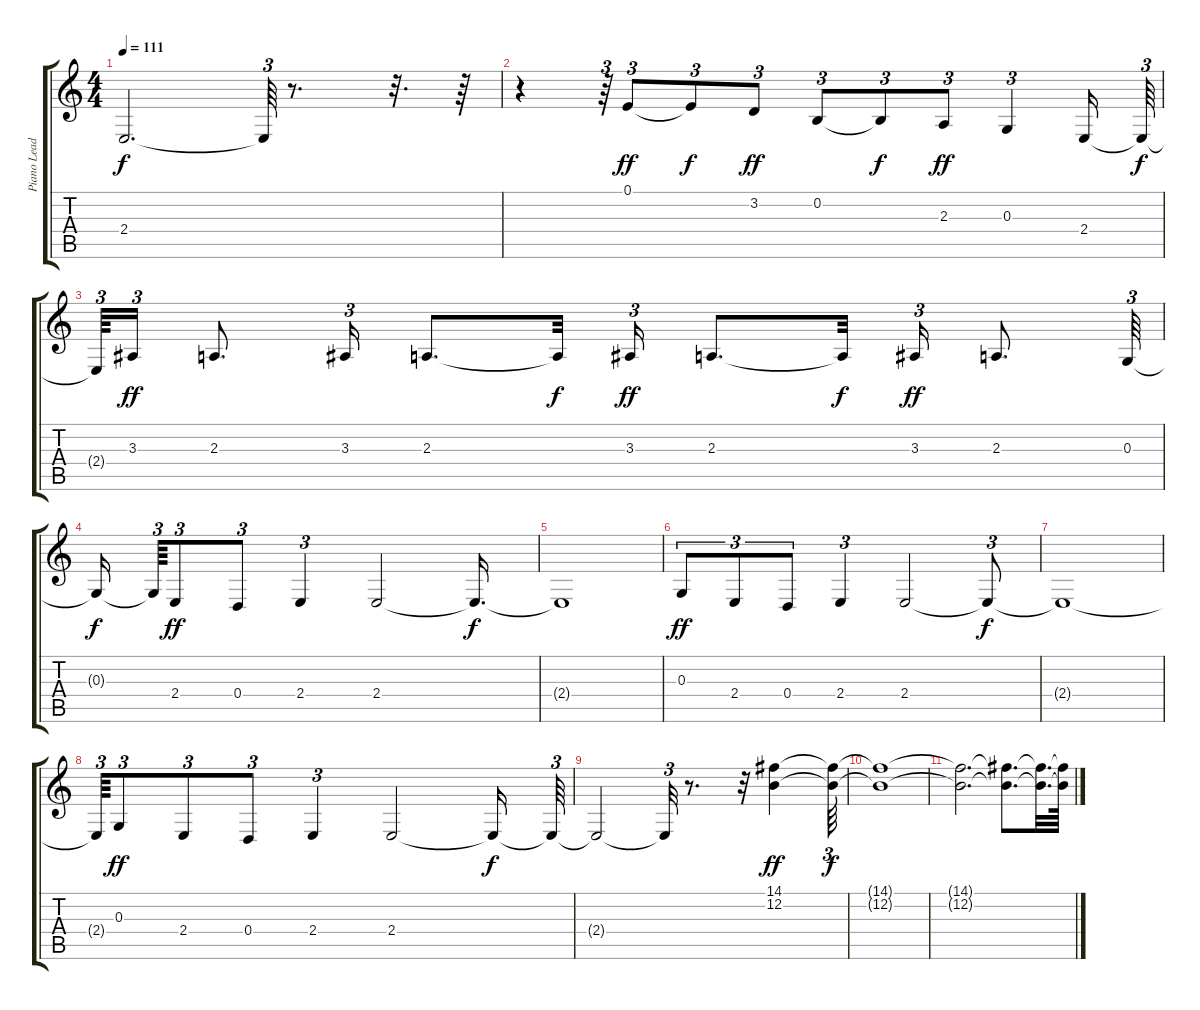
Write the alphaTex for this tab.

\track ("Piano Lead" "Piano Lead") {solo instrument acousticgrandpiano}
\staff {score tabs}
\tuning (E4 B3 G3 D3 A2 E2) {hide}
\ts (4 4)
\tempo 111
\clef g2
\ks c
2.4{t}.2{d dy f} 2.4{t}.64{tu (3 2)} r.8{d} r.32{d} r.64 |
r.4 r.64{tu (3 2)} 0.1.8{tu (3 2) dy ff} 0.1{t}.8{tu (3 2) dy f} 3.2.8{tu (3 2) dy ff} 0.2.8{tu (3 2)} 0.2{t}.8{tu (3 2) dy f} 2.3.8{tu (3 2) dy ff} 0.3.4{tu (3 2)} 2.4.16 2.4{t}.64{tu (3 2) dy f} |
2.4{t}.64{tu (3 2)} 3.3.16{tu (3 2) dy ff} 2.3.8{d} 3.3.16{tu (3 2)} 2.3.8{d} 2.3{t}.32{dy f} 3.3.16{tu (3 2) dy ff} 2.3.8{d} 2.3{t}.32{dy f} 3.3.16{tu (3 2) dy ff} 2.3.8{d} 0.3.64{tu (3 2)} |
0.3{t}.16{dy f beam splitsecondary} 0.3{t}.64{tu (3 2)} 2.4.8{tu (3 2) dy ff} 0.4.8{tu (3 2)} 2.4.4{tu (3 2)} 2.4.2 2.4{t}.16{d dy f} |
2.4{t}.1 |
0.3.8{tu (3 2) dy ff} 2.4.8{tu (3 2)} 0.4.8{tu (3 2)} 2.4.4{tu (3 2)} 2.4.2 2.4{t}.8{tu (3 2) dy f} |
2.4{t}.1 |
2.4{t}.64{tu (3 2)} 0.3.8{tu (3 2) dy ff} 2.4.8{tu (3 2)} 0.4.8{tu (3 2)} 2.4.4{tu (3 2)} 2.4.2 2.4{t}.16{dy f} 2.4{t}.64{tu (3 2)} |
2.4{t}.2 2.4{t}.32{tu (3 2)} r.8{d} r.32 (14.1 12.2).4{dy ff} (14.1{t} 12.2{t}).64{tu (3 2) dy f} |
(14.1{t} 12.2{t}).1 |
(14.1{t} 12.2{t}).2{d} (14.1{t} 12.2{t}).8{d} (14.1{t} 12.2{t}).32{d} (14.1{t} 12.2{t}).64
